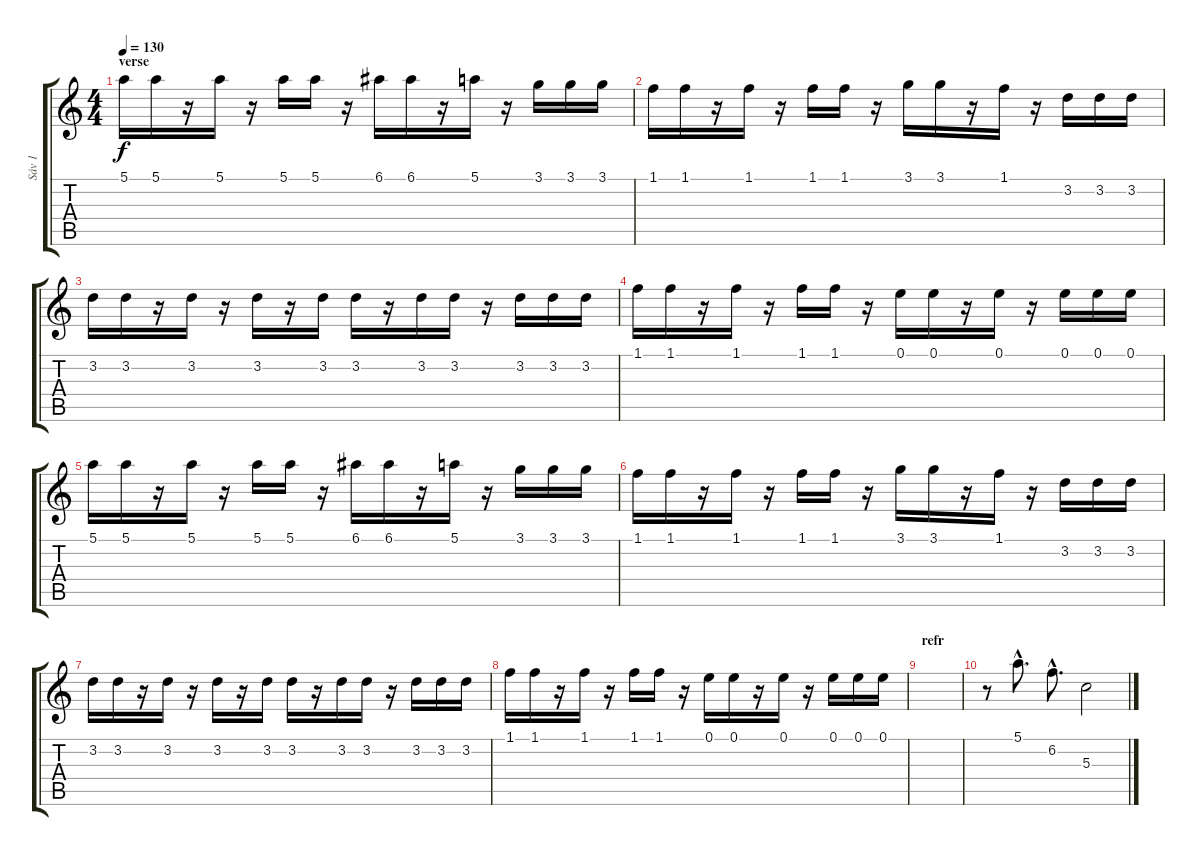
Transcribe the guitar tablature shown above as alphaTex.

\track ("Sáv 1" "Sáv 1") {instrument distortionguitar}
\staff {score tabs}
\tuning (E4 B3 G3 D3 A2 E2) {hide}
\ts (4 4)
\section ("" "verse")
\tempo 130
\clef g2
\ks c
5.1.16{dy f} 5.1.16 r.16 5.1.16 r.16 5.1.16 5.1.16 r.16 6.1.16 6.1.16 r.16 5.1.16 r.16 3.1.16 3.1.16 3.1.16 |
1.1.16 1.1.16 r.16 1.1.16 r.16 1.1.16 1.1.16 r.16 3.1.16 3.1.16 r.16 1.1.16 r.16 3.2.16 3.2.16 3.2.16 |
3.2.16 3.2.16 r.16 3.2.16 r.16 3.2.16 r.16 3.2.16 3.2.16 r.16 3.2.16 3.2.16 r.16 3.2.16 3.2.16 3.2.16 |
1.1.16 1.1.16 r.16 1.1.16 r.16 1.1.16 1.1.16 r.16 0.1.16 0.1.16 r.16 0.1.16 r.16 0.1.16 0.1.16 0.1.16 |
5.1.16 5.1.16 r.16 5.1.16 r.16 5.1.16 5.1.16 r.16 6.1.16 6.1.16 r.16 5.1.16 r.16 3.1.16 3.1.16 3.1.16 |
1.1.16 1.1.16 r.16 1.1.16 r.16 1.1.16 1.1.16 r.16 3.1.16 3.1.16 r.16 1.1.16 r.16 3.2.16 3.2.16 3.2.16 |
3.2.16 3.2.16 r.16 3.2.16 r.16 3.2.16 r.16 3.2.16 3.2.16 r.16 3.2.16 3.2.16 r.16 3.2.16 3.2.16 3.2.16 |
1.1.16 1.1.16 r.16 1.1.16 r.16 1.1.16 1.1.16 r.16 0.1.16 0.1.16 r.16 0.1.16 r.16 0.1.16 0.1.16 0.1.16 |
\section ("" "refr")
|
r.8 5.1{hac}.8{d instrument electricguitarjazz} 6.2{hac}.8{d} 5.3.2
